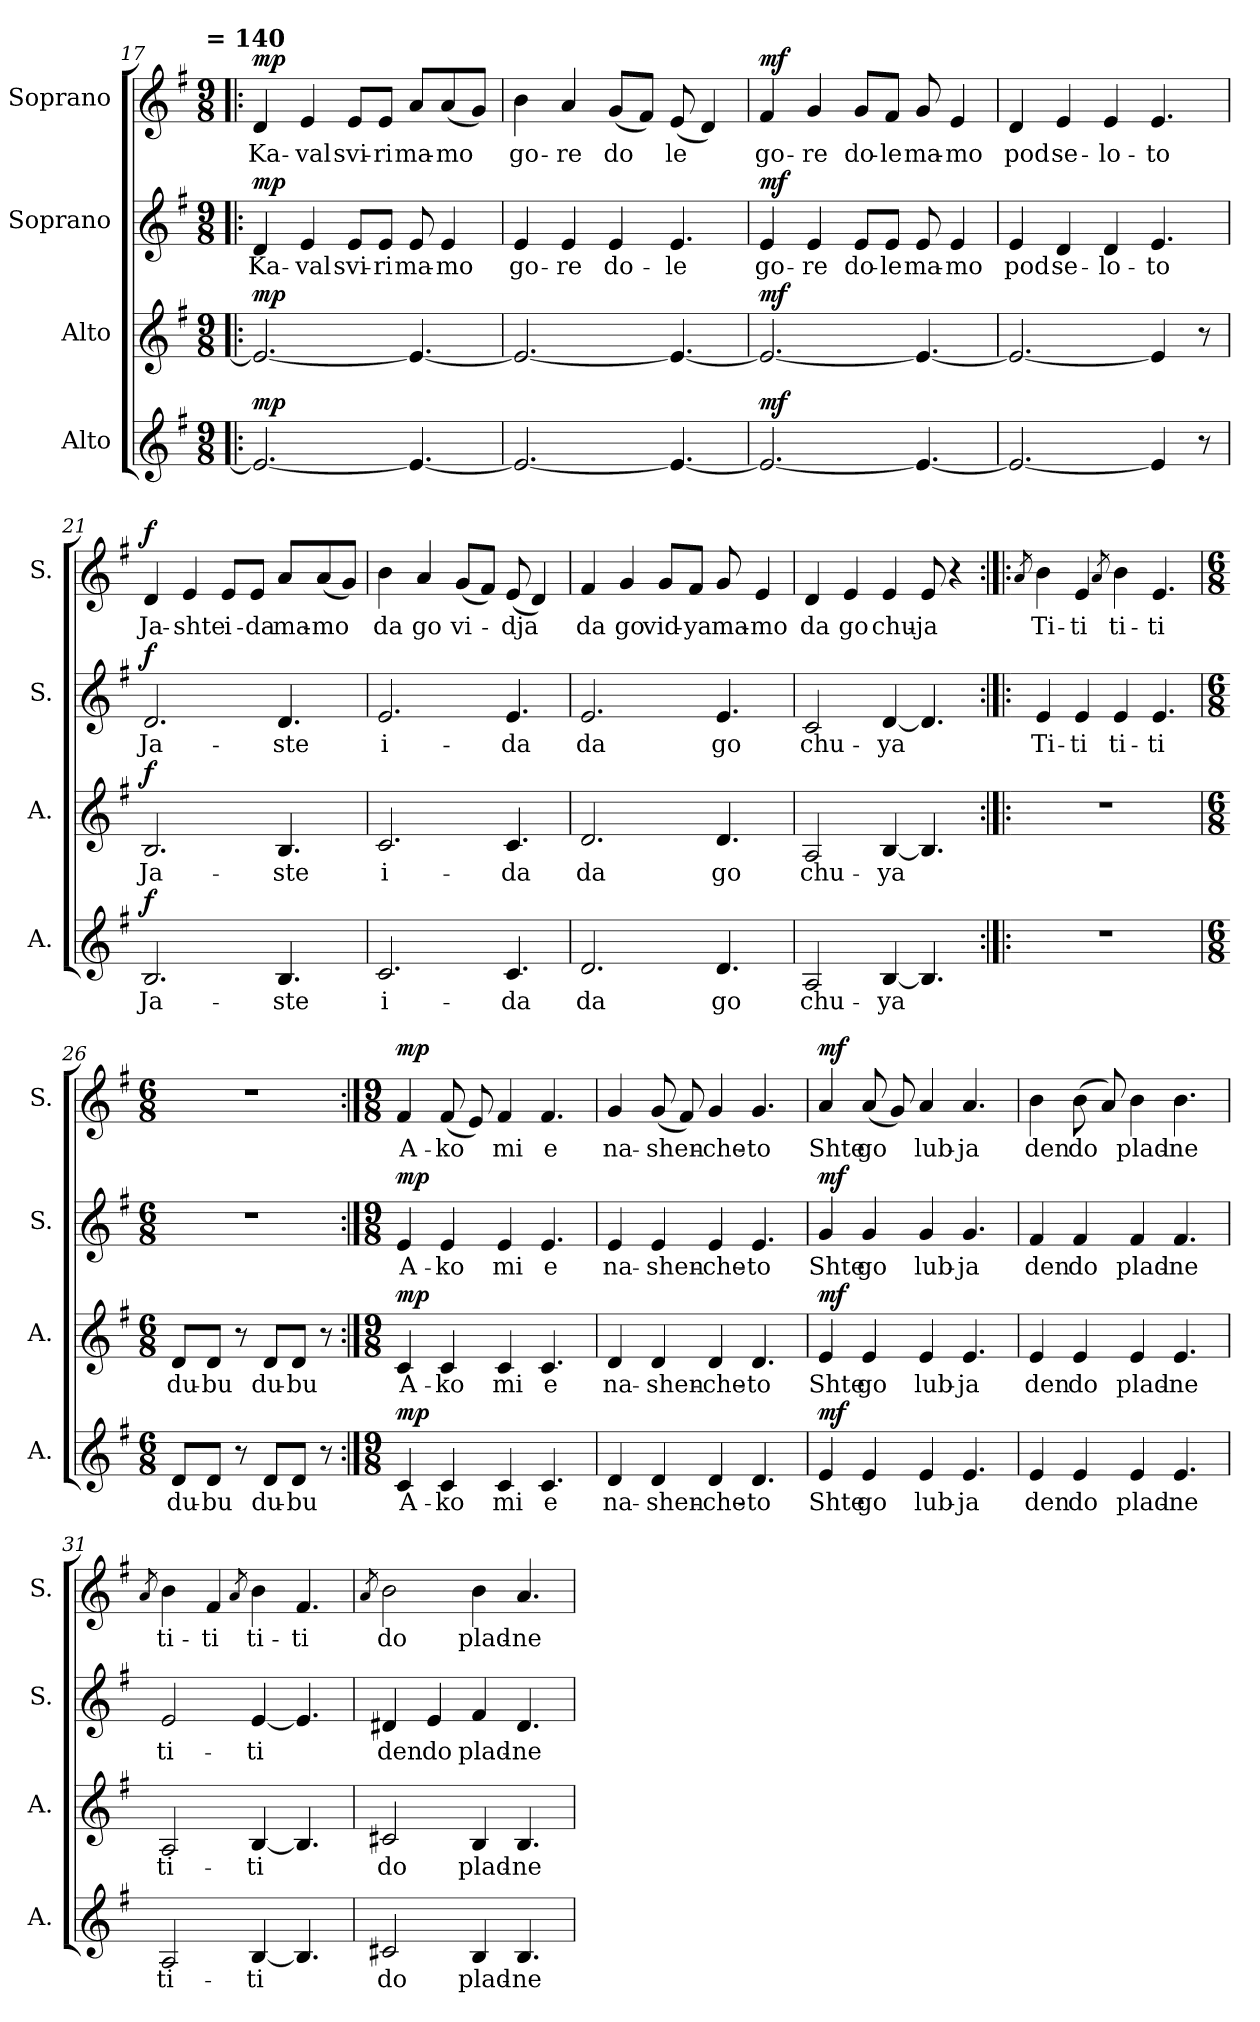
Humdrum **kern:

**kern	**text	**dynam	**kern	**text	**dynam	**kern	**text	**dynam	**kern	**text	**dynam
*part4	*part4	*part4	*part3	*part3	*part3	*part2	*part2	*part2	*part1	*part1	*part1
*staff4	*staff4	*staff4	*staff3	*staff3	*staff3	*staff2	*staff2	*staff2	*staff1	*staff1	*staff1
*I"Alto	*	*	*I"Alto	*	*	*I"Soprano	*	*	*I"Soprano	*	*
*I'A.	*	*	*I'A.	*	*	*I'S.	*	*	*I'S.	*	*
!!LO:LB:g=z
*clefG2	*	*	*clefG2	*	*	*clefG2	*	*	*clefG2	*	*
*k[f#]	*	*	*k[f#]	*	*	*k[f#]	*	*	*k[f#]	*	*
!!LO:TX:omd:t= = 140
*M9/8	*	*	*M9/8	*	*	*M9/8	*	*	*M9/8	*	*
*MM140	*	*	*MM140	*	*	*MM140	*	*	*MM140	*	*
=17!|:	=17!|:	=17!|:	=17!|:	=17!|:	=17!|:	=17!|:	=17!|:	=17!|:	=17!|:	=17!|:	=17!|:
!	!	!LO:DY:a	!	!	!LO:DY:a	!	!	!LO:DY:a	!	!	!LO:DY:a
2.e/_	.	mp	2.e/_	.	mp	4d/	Ka-	mp	4d/	Ka-	mp
.	.	.	.	.	.	4e/	-val	.	4e/	-val	.
.	.	.	.	.	.	8e/L	svi-	.	8e/L	svi-	.
.	.	.	.	.	.	8e/J	-ri	.	8e/J	-ri	.
4.e/_	.	.	4.e/_	.	.	8e/	ma-	.	8a/L	ma-	.
.	.	.	.	.	.	4e/	-mo	.	(<8a/	-mo	.
.	.	.	.	.	.	.	.	.	8g/J)	.	.
=18	=18	=18	=18	=18	=18	=18	=18	=18	=18	=18	=18
2.e/_	.	.	2.e/_	.	.	4e/	go-	.	4b\	go-	.
.	.	.	.	.	.	4e/	-re	.	4a/	-re	.
.	.	.	.	.	.	4e/	do-	.	(<8g/L	do	.
.	.	.	.	.	.	.	.	.	8f#/J)	.	.
4.e/_	.	.	4.e/_	.	.	4.e/	-le	.	(<8e/	le	.
.	.	.	.	.	.	.	.	.	4d/)	.	.
=19	=19	=19	=19	=19	=19	=19	=19	=19	=19	=19	=19
!	!	!LO:DY:a	!	!	!LO:DY:a	!	!	!LO:DY:a	!	!	!LO:DY:a
2.e/_	.	mf	2.e/_	.	mf	4e/	go-	mf	4f#/	go-	mf
.	.	.	.	.	.	4e/	-re	.	4g/	-re	.
.	.	.	.	.	.	8e/L	do-	.	8g/L	do-	.
.	.	.	.	.	.	8e/J	-le	.	8f#/J	-le	.
4.e/_	.	.	4.e/_	.	.	8e/	ma-	.	8g/	ma-	.
.	.	.	.	.	.	4e/	-mo	.	4e/	-mo	.
=20	=20	=20	=20	=20	=20	=20	=20	=20	=20	=20	=20
2.e/_	.	.	2.e/_	.	.	4e/	pod	.	4d/	pod	.
.	.	.	.	.	.	4d/	se-	.	4e/	se-	.
.	.	.	.	.	.	4d/	-lo-	.	4e/	-lo-	.
4e/]	.	.	4e/]	.	.	4.e/	-to	.	4.e/	-to	.
8r	.	.	8r	.	.	.	.	.	.	.	.
!!LO:PB:g=z
=21	=21	=21	=21	=21	=21	=21	=21	=21	=21	=21	=21
!	!	!LO:DY:a	!	!	!LO:DY:a	!	!	!LO:DY:a	!	!	!LO:DY:a
2.B/	Ja-	f	2.B/	Ja-	f	2.d/	Ja-	f	4d/	Ja-	f
.	.	.	.	.	.	.	.	.	4e/	-shte	.
.	.	.	.	.	.	.	.	.	8e/L	i-	.
.	.	.	.	.	.	.	.	.	8e/J	-da	.
4.B/	-ste	.	4.B/	-ste	.	4.d/	-ste	.	8a/L	ma-	.
.	.	.	.	.	.	.	.	.	(<8a/	-mo	.
.	.	.	.	.	.	.	.	.	8g/J)	.	.
=22	=22	=22	=22	=22	=22	=22	=22	=22	=22	=22	=22
2.c/	i-	.	2.c/	i-	.	2.e/	i-	.	4b\	da	.
.	.	.	.	.	.	.	.	.	4a/	go	.
.	.	.	.	.	.	.	.	.	(<8g/L	vi-	.
.	.	.	.	.	.	.	.	.	8f#/J)	.	.
4.c/	-da	.	4.c/	-da	.	4.e/	-da	.	(<8e/	-dja	.
.	.	.	.	.	.	.	.	.	4d/)	.	.
=23	=23	=23	=23	=23	=23	=23	=23	=23	=23	=23	=23
2.d/	da	.	2.d/	da	.	2.e/	da	.	4f#/	da	.
.	.	.	.	.	.	.	.	.	4g/	go	.
.	.	.	.	.	.	.	.	.	8g/L	vid-	.
.	.	.	.	.	.	.	.	.	8f#/J	-ya	.
4.d/	go	.	4.d/	go	.	4.e/	go	.	8g/	ma-	.
.	.	.	.	.	.	.	.	.	4e/	-mo	.
=24	=24	=24	=24	=24	=24	=24	=24	=24	=24	=24	=24
2A/	chu-	.	2A/	chu-	.	2c/	chu-	.	4d/	da	.
.	.	.	.	.	.	.	.	.	4e/	go	.
[4B/	-ya	.	[4B/	-ya	.	[4d/	-ya	.	4e/	chu-	.
4.B/]	.	.	4.B/]	.	.	4.d/]	.	.	8e/	-ja	.
.	.	.	.	.	.	.	.	.	4r	.	.
!!LO:LB:g=z
=25:|!|:	=25:|!|:	=25:|!|:	=25:|!|:	=25:|!|:	=25:|!|:	=25:|!|:	=25:|!|:	=25:|!|:	=25:|!|:	=25:|!|:	=25:|!|:
.	.	.	.	.	.	.	.	.	8qa/	.	.
8%9r	.	.	8%9r	.	.	4e/	Ti-	.	4b\	Ti-	.
.	.	.	.	.	.	4e/	-ti	.	4e/	-ti	.
.	.	.	.	.	.	.	.	.	8qa/	.	.
.	.	.	.	.	.	4e/	ti-	.	4b\	ti-	.
.	.	.	.	.	.	4.e/	-ti	.	4.e/	-ti	.
=26	=26	=26	=26	=26	=26	=26	=26	=26	=26	=26	=26
*M6/8	*	*	*M6/8	*	*	*M6/8	*	*	*M6/8	*	*
8d/L	du-	.	8d/L	du-	.	2.r	.	.	2.r	.	.
8d/J	-bu	.	8d/J	-bu	.	.	.	.	.	.	.
8r	.	.	8r	.	.	.	.	.	.	.	.
8d/L	du-	.	8d/L	du-	.	.	.	.	.	.	.
8d/J	-bu	.	8d/J	-bu	.	.	.	.	.	.	.
8r	.	.	8r	.	.	.	.	.	.	.	.
=27:|!	=27:|!	=27:|!	=27:|!	=27:|!	=27:|!	=27:|!	=27:|!	=27:|!	=27:|!	=27:|!	=27:|!
*M9/8	*	*	*M9/8	*	*	*M9/8	*	*	*M9/8	*	*
!	!	!LO:DY:a	!	!	!LO:DY:a	!	!	!LO:DY:a	!	!	!LO:DY:a
4c/	A-	mp	4c/	A-	mp	4e/	A-	mp	4f#/	A-	mp
4c/	-ko	.	4c/	-ko	.	4e/	-ko	.	(<8f#/	-ko	.
.	.	.	.	.	.	.	.	.	8e/)	.	.
4c/	mi	.	4c/	mi	.	4e/	mi	.	4f#/	mi	.
4.c/	e	.	4.c/	e	.	4.e/	e	.	4.f#/	e	.
=28	=28	=28	=28	=28	=28	=28	=28	=28	=28	=28	=28
4d/	na-	.	4d/	na-	.	4e/	na-	.	4g/	na-	.
4d/	-shen-	.	4d/	-shen-	.	4e/	-shen-	.	(<8g/	-shen-	.
.	.	.	.	.	.	.	.	.	8f#/)	.	.
4d/	-che-	.	4d/	-che-	.	4e/	-che-	.	4g/	-che-	.
4.d/	-to	.	4.d/	-to	.	4.e/	-to	.	4.g/	-to	.
=29	=29	=29	=29	=29	=29	=29	=29	=29	=29	=29	=29
!	!	!LO:DY:a	!	!	!LO:DY:a	!	!	!LO:DY:a	!	!	!LO:DY:a
4e/	Shte	mf	4e/	Shte	mf	4g/	Shte	mf	4a/	Shte	mf
4e/	go	.	4e/	go	.	4g/	go	.	(<8a/	go	.
.	.	.	.	.	.	.	.	.	8g/)	.	.
4e/	lub-	.	4e/	lub-	.	4g/	lub-	.	4a/	lub-	.
4.e/	-ja	.	4.e/	-ja	.	4.g/	-ja	.	4.a/	-ja	.
!!LO:PB:g=z
=30	=30	=30	=30	=30	=30	=30	=30	=30	=30	=30	=30
4e/	den	.	4e/	den	.	4f#/	den	.	4b\	den	.
4e/	do	.	4e/	do	.	4f#/	do	.	(>8b\	do	.
.	.	.	.	.	.	.	.	.	8a/)	.	.
4e/	plad-	.	4e/	plad-	.	4f#/	plad-	.	4b\	plad-	.
4.e/	-ne	.	4.e/	-ne	.	4.f#/	-ne	.	4.b\	-ne	.
=31	=31	=31	=31	=31	=31	=31	=31	=31	=31	=31	=31
.	.	.	.	.	.	.	.	.	8qa/	.	.
2A/	ti-	.	2A/	ti-	.	2e/	ti-	.	4b\	ti-	.
.	.	.	.	.	.	.	.	.	4f#/	-ti	.
.	.	.	.	.	.	.	.	.	8qa/	.	.
[4B/	-ti	.	[4B/	-ti	.	[4e/	-ti	.	4b\	ti-	.
4.B/]	.	.	4.B/]	.	.	4.e/]	.	.	4.f#/	-ti	.
=32	=32	=32	=32	=32	=32	=32	=32	=32	=32	=32	=32
.	.	.	.	.	.	.	.	.	8qa/	.	.
2c#X/	do	.	2c#X/	do	.	4d#X/	den	.	2b\	do	.
.	.	.	.	.	.	4e/	do	.	.	.	.
4B/	plad-	.	4B/	plad-	.	4f#/	plad-	.	4b\	plad-	.
4.B/	-ne	.	4.B/	-ne	.	4.d#/	-ne	.	4.a/	-ne	.
=	=	=	=	=	=	=	=	=	=	=	=
*-	*-	*-	*-	*-	*-	*-	*-	*-	*-	*-	*-
